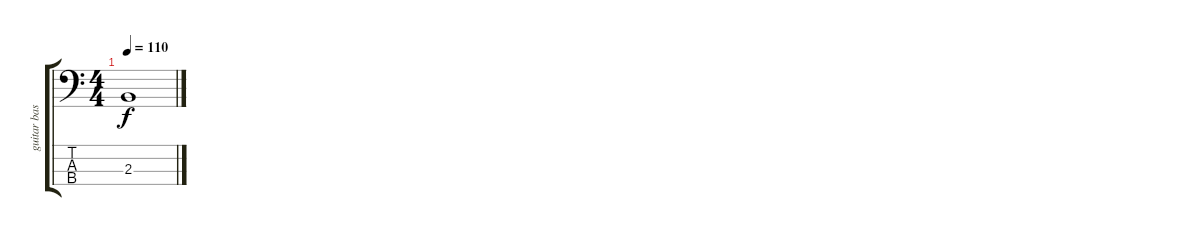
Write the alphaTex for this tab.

\track ("guitar bass" "guitar bas") {instrument electricbassfinger}
\staff {score tabs}
\tuning (G2 D2 A1 E1) {hide}
\ts (4 4)
\tempo 110
\clef f4
\ks c
2.3.1{dy f}
